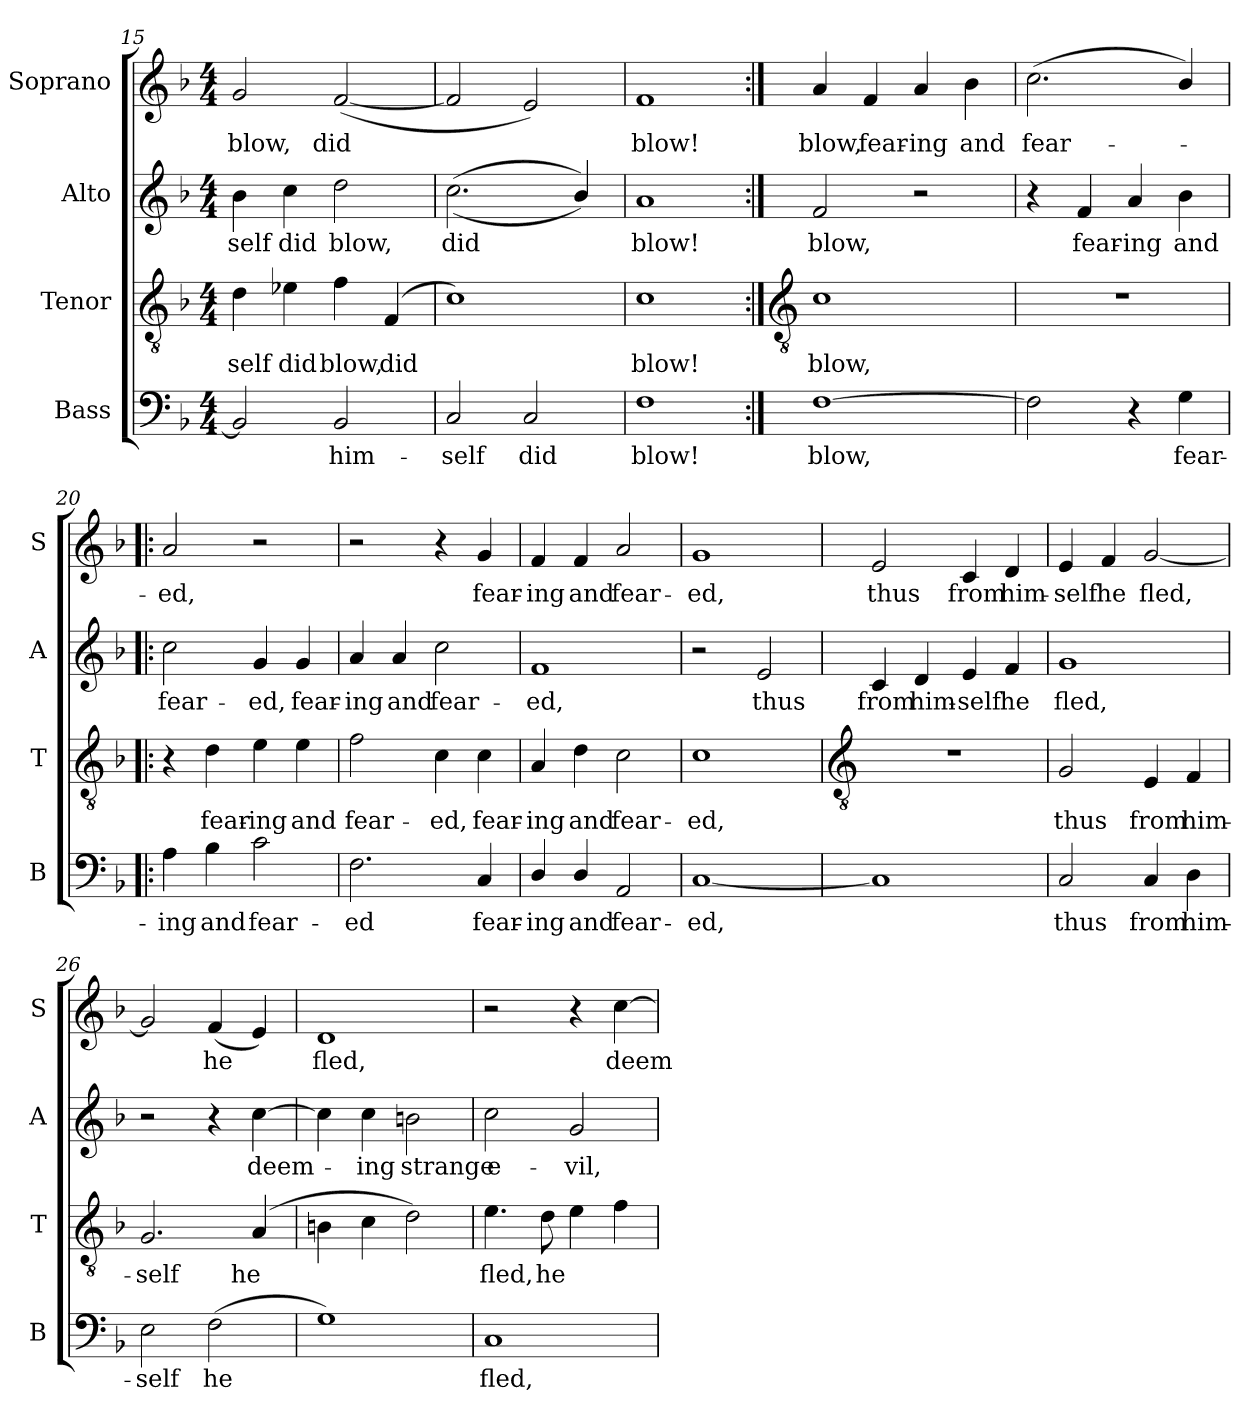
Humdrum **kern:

**kern	**text	**kern	**text	**kern	**text	**kern	**text
*part4	*part4	*part3	*part3	*part2	*part2	*part1	*part1
*staff4	*staff4	*staff3	*staff3	*staff2	*staff2	*staff1	*staff1
*I"Bass	*	*I"Tenor	*	*I"Alto	*	*I"Soprano	*
*I'B	*	*I'T	*	*I'A	*	*I'S	*
*clefF4	*	*clefGv2	*	*clefG2	*	*clefG2	*
*k[b-]	*	*k[b-]	*	*k[b-]	*	*k[b-]	*
*F:	*	*F:	*	*F:	*	*F:	*
*M4/4	*	*M4/4	*	*M4/4	*	*M4/4	*
=15	=15	=15	=15	=15	=15	=15	=15
!	!	!	!LO:LY:b	!	!LO:LY:b	!	!LO:LY:b
2BB-]	.	4d	-self	4b-	-self	2g	blow,
!	!	!	!LO:LY:b	!	!LO:LY:b	!	!
.	.	4e-X	did	4cc	did	.	.
!	!LO:LY:b	!	!LO:LY:b	!	!LO:LY:b	!	!LO:LY:b
2BB-	him-	4f	blow,	2dd	blow,	(<[2f	did
!	!	!	!LO:LY:b	!	!	!	!
.	.	(<4F	did	.	.	.	.
=16	=16	=16	=16	=16	=16	=16	=16
!	!LO:LY:b	!	!	!	!LO:LY:b	!	!
2C	-self	1c)	.	(<(<2.cc	did	2f]	.
!	!LO:LY:b	!	!	!	!	!	!
2C	did	.	.	.	.	2e)	.
.	.	.	.	4b-/))	.	.	.
=17	=17	=17	=17	=17	=17	=17	=17
!	!LO:LY:b	!	!LO:LY:b	!	!LO:LY:b	!	!LO:LY:b
1F	blow!	1c	blow!	1a	blow!	1f	blow!
!!LO:LB:g=z
=18:|!	=18:|!	=18:|!	=18:|!	=18:|!	=18:|!	=18:|!	=18:|!
*	*	*clefGv2	*	*	*	*	*
!	!LO:LY:b	!	!LO:LY:b	!	!LO:LY:b	!	!LO:LY:b
[1F	blow,	1c	blow,	2f	blow,	4a	blow,
!	!	!	!	!	!	!	!LO:LY:b
.	.	.	.	.	.	4f	fear-
!	!	!	!	!	!	!	!LO:LY:b
.	.	.	.	2r	.	4a	-ing
!	!	!	!	!	!	!	!LO:LY:b
.	.	.	.	.	.	4b-	and
=19	=19	=19	=19	=19	=19	=19	=19
!	!	!	!	!	!	!	!LO:LY:b
2F]	.	1r	.	4r	.	(<2.cc	fear-
!	!	!	!	!	!LO:LY:b	!	!
.	.	.	.	4f	fear-	.	.
!	!	!	!	!	!LO:LY:b	!	!
4r	.	.	.	4a	-ing	.	.
!	!LO:LY:b	!	!	!	!LO:LY:b	!	!
4G	fear-	.	.	4b-	and	4b-/)	.
=20!|:	=20!|:	=20!|:	=20!|:	=20!|:	=20!|:	=20!|:	=20!|:
!	!LO:LY:b	!	!	!	!LO:LY:b	!	!LO:LY:b
4A	-ing	4r	.	2cc	fear-	2a	ed,
!	!LO:LY:b	!	!LO:LY:b	!	!	!	!
4B-	and	4d	fear-	.	.	.	.
!	!LO:LY:b	!	!LO:LY:b	!	!LO:LY:b	!	!
2c	fear-	4e	-ing	4g	-ed,	2r	.
!	!	!	!LO:LY:b	!	!LO:LY:b	!	!
.	.	4e	and	4g	fear-	.	.
=21	=21	=21	=21	=21	=21	=21	=21
!	!LO:LY:b	!	!LO:LY:b	!	!LO:LY:b	!	!
2.F	-ed	2f	fear-	4a	-ing	2r	.
!	!	!	!	!	!LO:LY:b	!	!
.	.	.	.	4a	and	.	.
!	!	!	!LO:LY:b	!	!LO:LY:b	!	!
.	.	4c	-ed,	2cc	fear-	4r	.
!	!LO:LY:b	!	!LO:LY:b	!	!	!	!LO:LY:b
4C	fear-	4c	fear-	.	.	4g	fear-
=22	=22	=22	=22	=22	=22	=22	=22
!	!LO:LY:b	!	!LO:LY:b	!	!LO:LY:b	!	!LO:LY:b
4D/	-ing	4A	-ing	1f	-ed,	4f	-ing
!	!LO:LY:b	!	!LO:LY:b	!	!	!	!LO:LY:b
4D/	and	4d	and	.	.	4f	and
!	!LO:LY:b	!	!LO:LY:b	!	!	!	!LO:LY:b
2AA	fear-	2c	fear-	.	.	2a	fear-
=23	=23	=23	=23	=23	=23	=23	=23
!	!LO:LY:b	!	!LO:LY:b	!	!	!	!LO:LY:b
[1C	-ed,	1c	-ed,	2r	.	1g	-ed,
!	!	!	!	!	!LO:LY:b	!	!
.	.	.	.	2e	thus	.	.
!!LO:LB:g=z
=24	=24	=24	=24	=24	=24	=24	=24
*	*	*clefGv2	*	*	*	*	*
!	!	!	!	!	!LO:LY:b	!	!LO:LY:b
1C]	.	1r	.	4c	from	2e	thus
!	!	!	!	!	!LO:LY:b	!	!
.	.	.	.	4d	him-	.	.
!	!	!	!	!	!LO:LY:b	!	!LO:LY:b
.	.	.	.	4e	-self	4c	from
!	!	!	!	!	!LO:LY:b	!	!LO:LY:b
.	.	.	.	4f	he	4d	him-
=25	=25	=25	=25	=25	=25	=25	=25
!	!LO:LY:b	!	!LO:LY:b	!	!LO:LY:b	!	!LO:LY:b
2C	thus	2G	thus	1g	fled,	4e	-self
!	!	!	!	!	!	!	!LO:LY:b
.	.	.	.	.	.	4f	he
!	!LO:LY:b	!	!LO:LY:b	!	!	!	!LO:LY:b
4C	from	4E	from	.	.	[2g	fled,
!	!LO:LY:b	!	!LO:LY:b	!	!	!	!
4D	him-	4F	him-	.	.	.	.
=26	=26	=26	=26	=26	=26	=26	=26
!	!LO:LY:b	!	!LO:LY:b	!	!	!	!
2E	-self	2.G	-self	2r	.	2g]	.
!	!LO:LY:b	!	!	!	!	!	!LO:LY:b
(>2F	he	.	.	4r	.	(<4f	he
!	!	!	!LO:LY:b	!	!LO:LY:b	!	!
.	.	(>4A	he	[4cc	deem-	4e)	.
=27	=27	=27	=27	=27	=27	=27	=27
!	!	!	!	!	!	!	!LO:LY:b
1G)	.	4Bn	.	4cc]	.	1d	fled,
!	!	!	!	!	!LO:LY:b	!	!
.	.	4c	.	4cc	ing	.	.
!	!	!	!	!	!LO:LY:b	!	!
.	.	2d)	.	2bn	strange	.	.
=28	=28	=28	=28	=28	=28	=28	=28
!	!LO:LY:b	!	!LO:LY:b	!	!LO:LY:b	!	!
1C	fled,	4.e	fled,	2cc	e-	2r	.
!	!	!	!LO:LY:b	!	!	!	!
.	.	8dL	he	.	.	.	.
!	!	!	!	!	!LO:LY:b	!	!
.	.	4e	.	2g	-vil,	4r	.
!	!	!	!	!	!	!	!LO:LY:b
.	.	4f	.	.	.	[4cc	deem-
=	=	=	=	=	=	=	=
*-	*-	*-	*-	*-	*-	*-	*-
